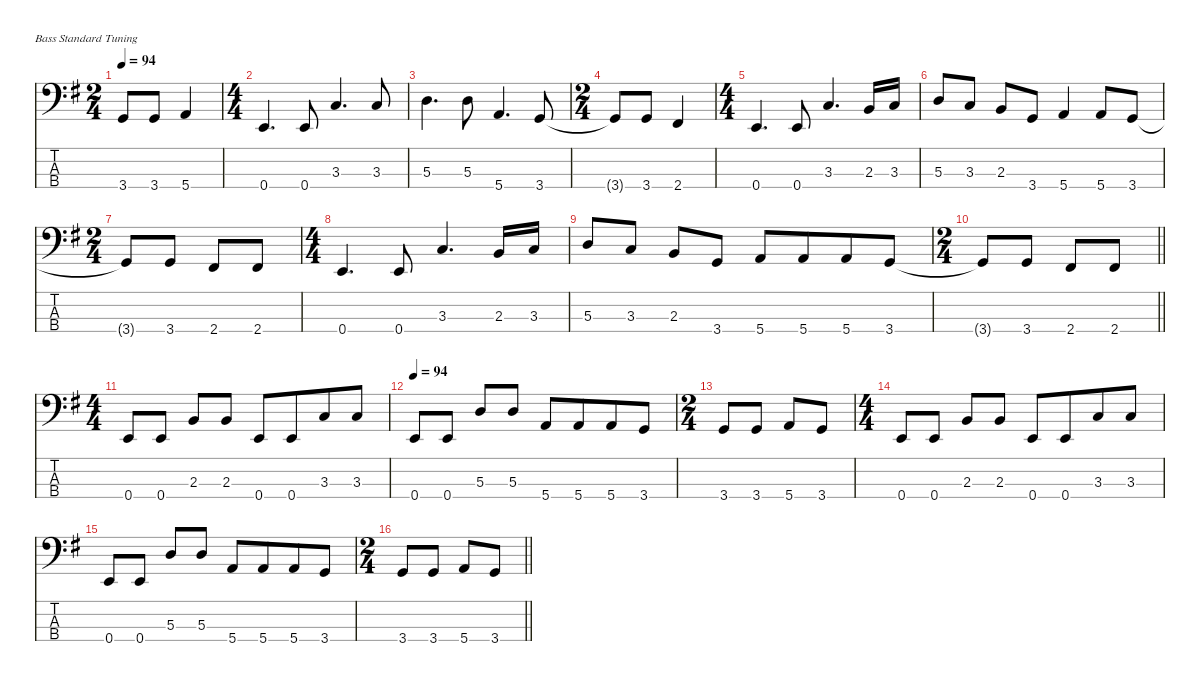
\defaultSystemsLayout 4
\hideDynamics
\bracketExtendMode nobrackets
\singleTrackTrackNamePolicy hidden
\multiTrackTrackNamePolicy hidden
\firstSystemTrackNameMode fullname
\firstSystemTrackNameOrientation horizontal
\otherSystemsTrackNameOrientation horizontal
\track ("Cliff Burton" "el.bs.") {defaultSystemsLayout 8 instrument electricbassfinger}
\staff {score tabs}
\tuning (G2 D2 A1 E1)
\ts (2 4)
\beaming (8 2 2)
\tempo 94
\clef f4
\ks eminor
3.4{t acc forcenatural}.8{dy f beam Up} 3.4{acc forcenatural}.8{beam Up} 5.4{acc forcenatural}.4{beam Up} |
\ts (4 4)
\beaming (8 2 2 4)
0.4{acc forcenatural}.4{d beam Up} 0.4{acc forcenatural}.8{beam Up} 3.3{acc forcenatural}.4{d beam Up} 3.3{acc forcenatural}.8{beam Up} |
5.3{acc forcenatural}.4{d beam Down} 5.3{acc forcenatural}.8{beam Down} 5.4{acc forcenatural}.4{d beam Up} 3.4{acc forcenatural}.8{beam Up} |
\ts (2 4)
\beaming (8 2 2)
3.4{t acc forcenatural}.8{beam Up} 3.4{acc forcenatural}.8{beam Up} 2.4{acc #}.4{beam Up} |
\ts (4 4)
\beaming (8 2 2 4)
0.4{acc forcenatural}.4{d beam Up} 0.4{acc forcenatural}.8{beam Up} 3.3{acc forcenatural}.4{d beam Up} 2.3{acc forcenatural}.16{beam Up} 3.3{acc forcenatural}.16{beam Up} |
5.3{acc forcenatural}.8{beam Up} 3.3{acc forcenatural}.8{beam Up} 2.3{acc forcenatural}.8{beam Up} 3.4{acc forcenatural}.8{beam Up} 5.4{acc forcenatural}.4{beam Up} 5.4{acc forcenatural}.8{beam Up} 3.4{acc forcenatural}.8{beam Up} |
\ts (2 4)
\beaming (8 2 2)
3.4{t acc forcenatural}.8{beam Up} 3.4{acc forcenatural}.8{beam Up} 2.4{acc #}.8{beam Up} 2.4{acc #}.8{beam Up} |
\ts (4 4)
\beaming (8 2 2 4)
0.4{acc forcenatural}.4{d beam Up} 0.4{acc forcenatural}.8{beam Up} 3.3{acc forcenatural}.4{d beam Up} 2.3{acc forcenatural}.16{beam Up} 3.3{acc forcenatural}.16{beam Up} |
5.3{acc forcenatural}.8{beam Up} 3.3{acc forcenatural}.8{beam Up} 2.3{acc forcenatural}.8{beam Up} 3.4{acc forcenatural}.8{beam Up} 5.4{acc forcenatural}.8{beam Up} 5.4{acc forcenatural}.8{beam Up} 5.4{acc forcenatural}.8{beam Up} 3.4{acc forcenatural}.8{beam Up} |
\ts (2 4)
\beaming (8 2 2)
\barLineRight lightlight
3.4{t acc forcenatural}.8{beam Up} 3.4{acc forcenatural}.8{beam Up} 2.4{acc #}.8{beam Up} 2.4{acc #}.8{beam Up} |
\ts (4 4)
\beaming (8 2 2 4)
0.4{acc forcenatural}.8{beam Up} 0.4{acc forcenatural}.8{beam Up} 2.3{acc forcenatural}.8{beam Up} 2.3{acc forcenatural}.8{beam Up} 0.4{acc forcenatural}.8{beam Up} 0.4{acc forcenatural}.8{beam Up} 3.3{acc forcenatural}.8{beam Up} 3.3{acc forcenatural}.8{beam Up} |
\tempo 94
0.4{acc forcenatural}.8{beam Up} 0.4{acc forcenatural}.8{beam Up} 5.3{acc forcenatural}.8{beam Up} 5.3{acc forcenatural}.8{beam Up} 5.4{acc forcenatural}.8{beam Up} 5.4{acc forcenatural}.8{beam Up} 5.4{acc forcenatural}.8{beam Up} 3.4{acc forcenatural}.8{beam Up} |
\ts (2 4)
\beaming (8 2 2)
3.4{acc forcenatural}.8{beam Up} 3.4{acc forcenatural}.8{beam Up} 5.4{acc forcenatural}.8{beam Up} 3.4{acc forcenatural}.8{beam Up} |
\ts (4 4)
\beaming (8 2 2 4)
0.4{acc forcenatural}.8{beam Up} 0.4{acc forcenatural}.8{beam Up} 2.3{acc forcenatural}.8{beam Up} 2.3{acc forcenatural}.8{beam Up} 0.4{acc forcenatural}.8{beam Up} 0.4{acc forcenatural}.8{beam Up} 3.3{acc forcenatural}.8{beam Up} 3.3{acc forcenatural}.8{beam Up} |
0.4{acc forcenatural}.8{beam Up} 0.4{acc forcenatural}.8{beam Up} 5.3{acc forcenatural}.8{beam Up} 5.3{acc forcenatural}.8{beam Up} 5.4{acc forcenatural}.8{beam Up} 5.4{acc forcenatural}.8{beam Up} 5.4{acc forcenatural}.8{beam Up} 3.4{acc forcenatural}.8{beam Up} |
\ts (2 4)
\beaming (8 2 2)
\barLineRight lightlight
3.4{acc forcenatural}.8{beam Up} 3.4{acc forcenatural}.8{beam Up} 5.4{acc forcenatural}.8{beam Up} 3.4{acc forcenatural}.8{beam Up}
